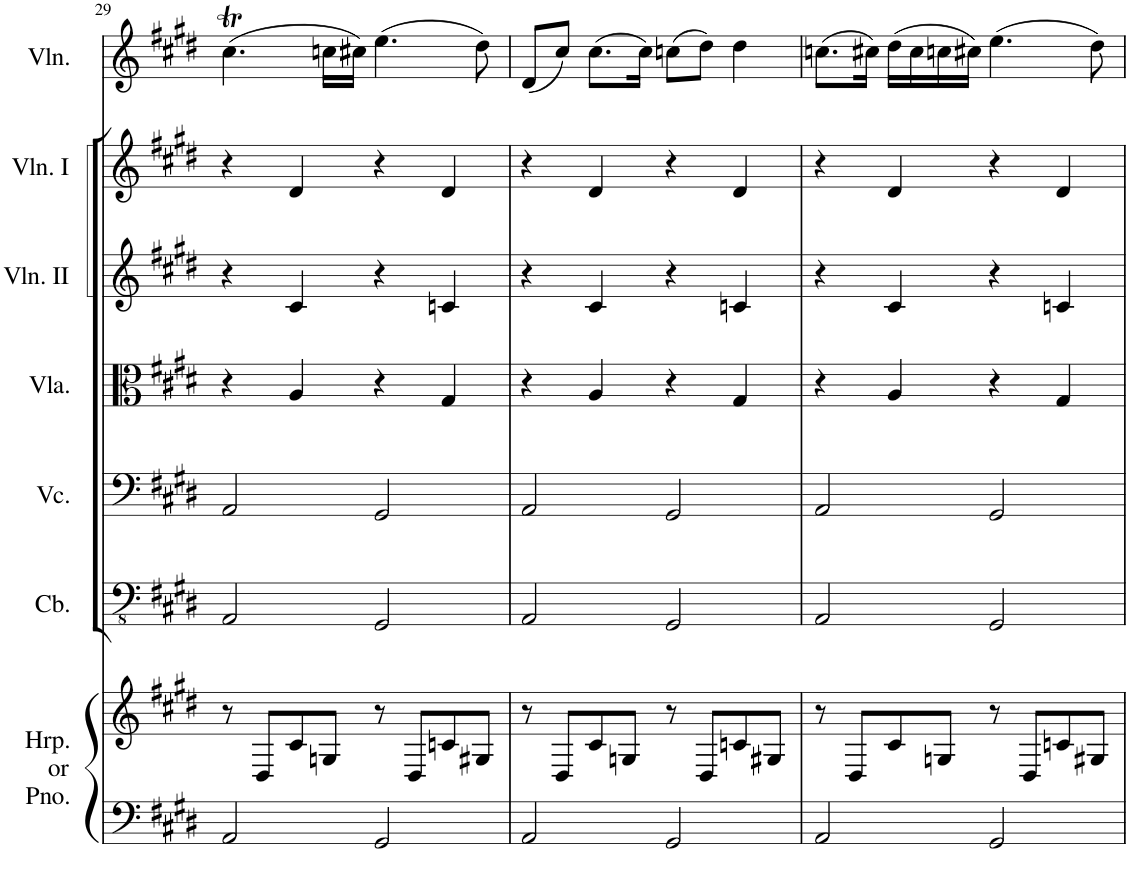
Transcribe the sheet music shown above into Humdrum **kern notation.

**kern	**kern	**kern	**kern	**kern	**kern	**kern	**kern
*part7	*part7	*part6	*part5	*part4	*part3	*part2	*part1
*staff8	*staff7	*staff6	*staff5	*staff4	*staff3	*staff2	*staff1
*I"Harp or Piano	*	*I"Contrabass	*I"Violoncello	*I"Viola	*I"Violin II	*I"Violin I	*I"Violin
*I'Hrp. or Pno.	*	*I'Cb.	*I'Vc.	*I'Vla.	*I'Vln. II	*I'Vln. I	*I'Vln.
!!LO:PB:g=z
*clefF4	*clefG2	*clefFv4	*clefF4	*clefC3	*clefG2	*clefG2	*clefG2
*k[f#c#g#d#]	*k[f#c#g#d#]	*k[f#c#g#d#]	*k[f#c#g#d#]	*k[f#c#g#d#]	*k[f#c#g#d#]	*k[f#c#g#d#]	*k[f#c#g#d#]
*M4/4	*M4/4	*M4/4	*M4/4	*M4/4	*M4/4	*M4/4	*M4/4
=29	=29	=29	=29	=29	=29	=29	=29
2AA/	8r	2AAA/	2AA/	4r	4r	4r	(4.cc#T\
.	8D#/L	.	.	.	.	.	.
.	8c#/	.	.	4A/	4c#/	4d#/	.
.	8Gn/J	.	.	.	.	.	16ccn\LL
.	.	.	.	.	.	.	16cc#X\JJ)
2GG#/	8r	2GGG#/	2GG#/	4r	4r	4r	(4.ee\
.	8D#/L	.	.	.	.	.	.
.	8cn/	.	.	4G#/	4cn/	4d#/	.
.	8G#X/J	.	.	.	.	.	8dd#\)
=30	=30	=30	=30	=30	=30	=30	=30
2AA/	8r	2AAA/	2AA/	4r	4r	4r	(8d#/L
.	8D#/L	.	.	.	.	.	8cc#/J)
.	8c#/	.	.	4A/	4c#/	4d#/	(8.cc#\L
.	8Gn/J	.	.	.	.	.	.
.	.	.	.	.	.	.	16cc#\Jk)
2GG#/	8r	2GGG#/	2GG#/	4r	4r	4r	(8ccn\L
.	8D#/L	.	.	.	.	.	8dd#\J)
.	8cn/	.	.	4G#/	4cn/	4d#/	4dd#\
.	8G#X/J	.	.	.	.	.	.
=31	=31	=31	=31	=31	=31	=31	=31
2AA/	8r	2AAA/	2AA/	4r	4r	4r	(8.ccn\L
.	8D#/L	.	.	.	.	.	.
.	.	.	.	.	.	.	16cc#X\Jk)
.	8c#/	.	.	4A/	4c#/	4d#/	(16dd#\LL
.	.	.	.	.	.	.	16cc#\
.	8Gn/J	.	.	.	.	.	16ccn\
.	.	.	.	.	.	.	16cc#X\JJ)
2GG#/	8r	2GGG#/	2GG#/	4r	4r	4r	(4.ee\
.	8D#/L	.	.	.	.	.	.
.	8cn/	.	.	4G#/	4cn/	4d#/	.
.	8G#X/J	.	.	.	.	.	8dd#\)
=	=	=	=	=	=	=	=
*-	*-	*-	*-	*-	*-	*-	*-
